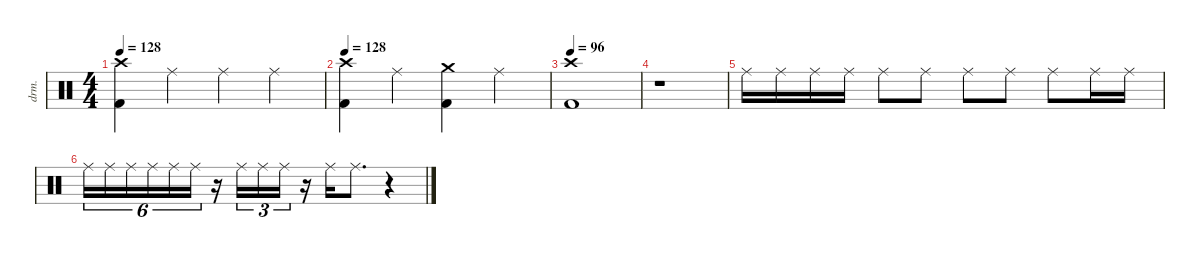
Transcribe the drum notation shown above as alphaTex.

\defaultSystemsLayout 4
\hideDynamics
\bracketExtendMode nobrackets
\otherSystemsTrackNameOrientation horizontal
\track ("Drums (Steven)" "drm.") {instrument percussion}
\staff {score}
\articulation defaults
\ts (4 4)
\tempo 128
\clef neutral
\ks c
("Crash high (hit)" "Kick (hit) 2").4{dy f} "Ride (middle)".4 "Ride (middle)".4 "Ride (middle)".4 |
\tempo 128
("Crash high (hit)" "Kick (hit) 2").4 "Ride (middle)".4 ("Crash medium (hit)" "Kick (hit) 2").4 "Ride (middle)".4 |
\tempo 96
("Crash high (hit)" "Kick (hit) 2").1 |
r.1 |
"Ride (middle)".16 "Ride (middle)".16 "Ride (middle)".16 "Ride (middle)".16 "Ride (middle)".8 "Ride (middle)".8 "Ride (middle)".8 "Ride (middle)".8 "Ride (middle)".8 "Ride (middle)".16 "Ride (middle)".16 |
"Ride (middle)".16{tu (6 4)} "Ride (middle)".16{tu (6 4)} "Ride (middle)".16{tu (6 4)} "Ride (middle)".16{tu (6 4)} "Ride (middle)".16{tu (6 4)} "Ride (middle)".16{tu (6 4)} r.16 "Ride (middle)".16{tu (3 2)} "Ride (middle)".16{tu (3 2)} "Ride (middle)".16{tu (3 2)} r.16 "Ride (middle)".16 "Ride (middle)".8{d} r.4
